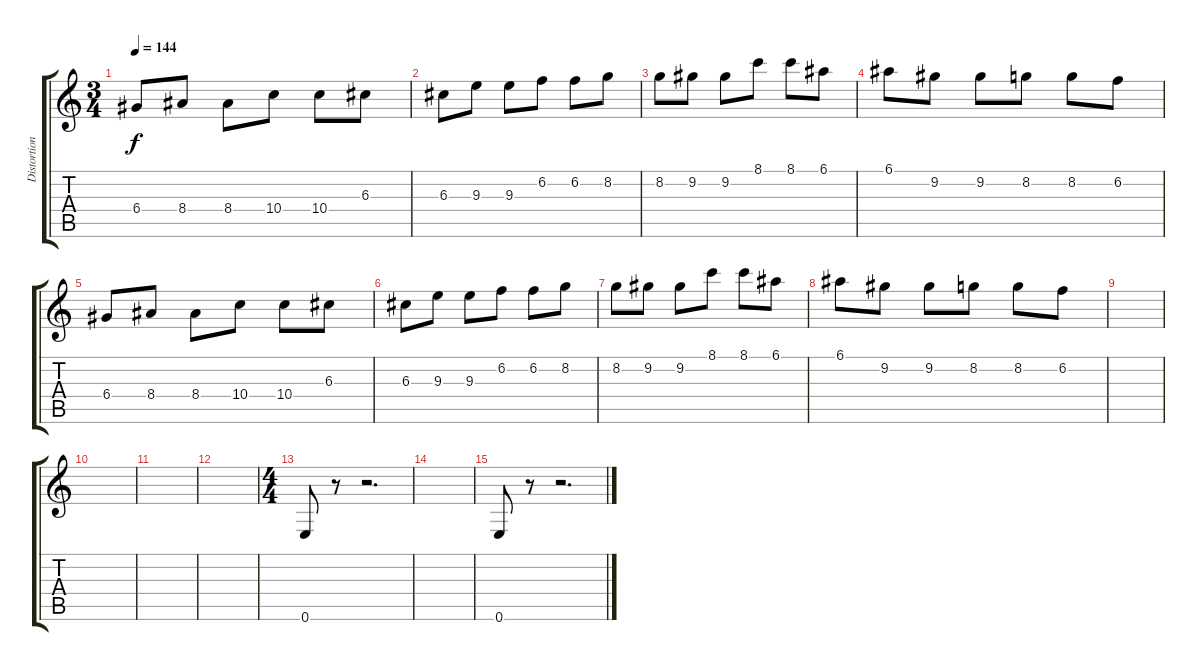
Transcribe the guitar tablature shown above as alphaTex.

\track ("Distortion Guitar" "Distortion") {instrument distortionguitar}
\staff {score tabs}
\tuning (E4 B3 G3 D3 A2 E2) {hide}
\ts (3 4)
\tempo 144
\clef g2
\ks c
6.4.8{dy f} 8.4.8 8.4.8 10.4.8 10.4.8 6.3.8 |
6.3.8 9.3.8 9.3.8 6.2.8 6.2.8 8.2.8 |
8.2.8 9.2.8 9.2.8 8.1.8 8.1.8 6.1.8 |
6.1.8 9.2.8 9.2.8 8.2.8 8.2.8 6.2.8 |
6.4.8 8.4.8 8.4.8 10.4.8 10.4.8 6.3.8 |
6.3.8 9.3.8 9.3.8 6.2.8 6.2.8 8.2.8 |
8.2.8 9.2.8 9.2.8 8.1.8 8.1.8 6.1.8 |
6.1.8 9.2.8 9.2.8 8.2.8 8.2.8 6.2.8 |
|
|
|
|
\ts (4 4)
0.6.8 r.8 r.2{d} |
|
0.6.8 r.8 r.2{d}
